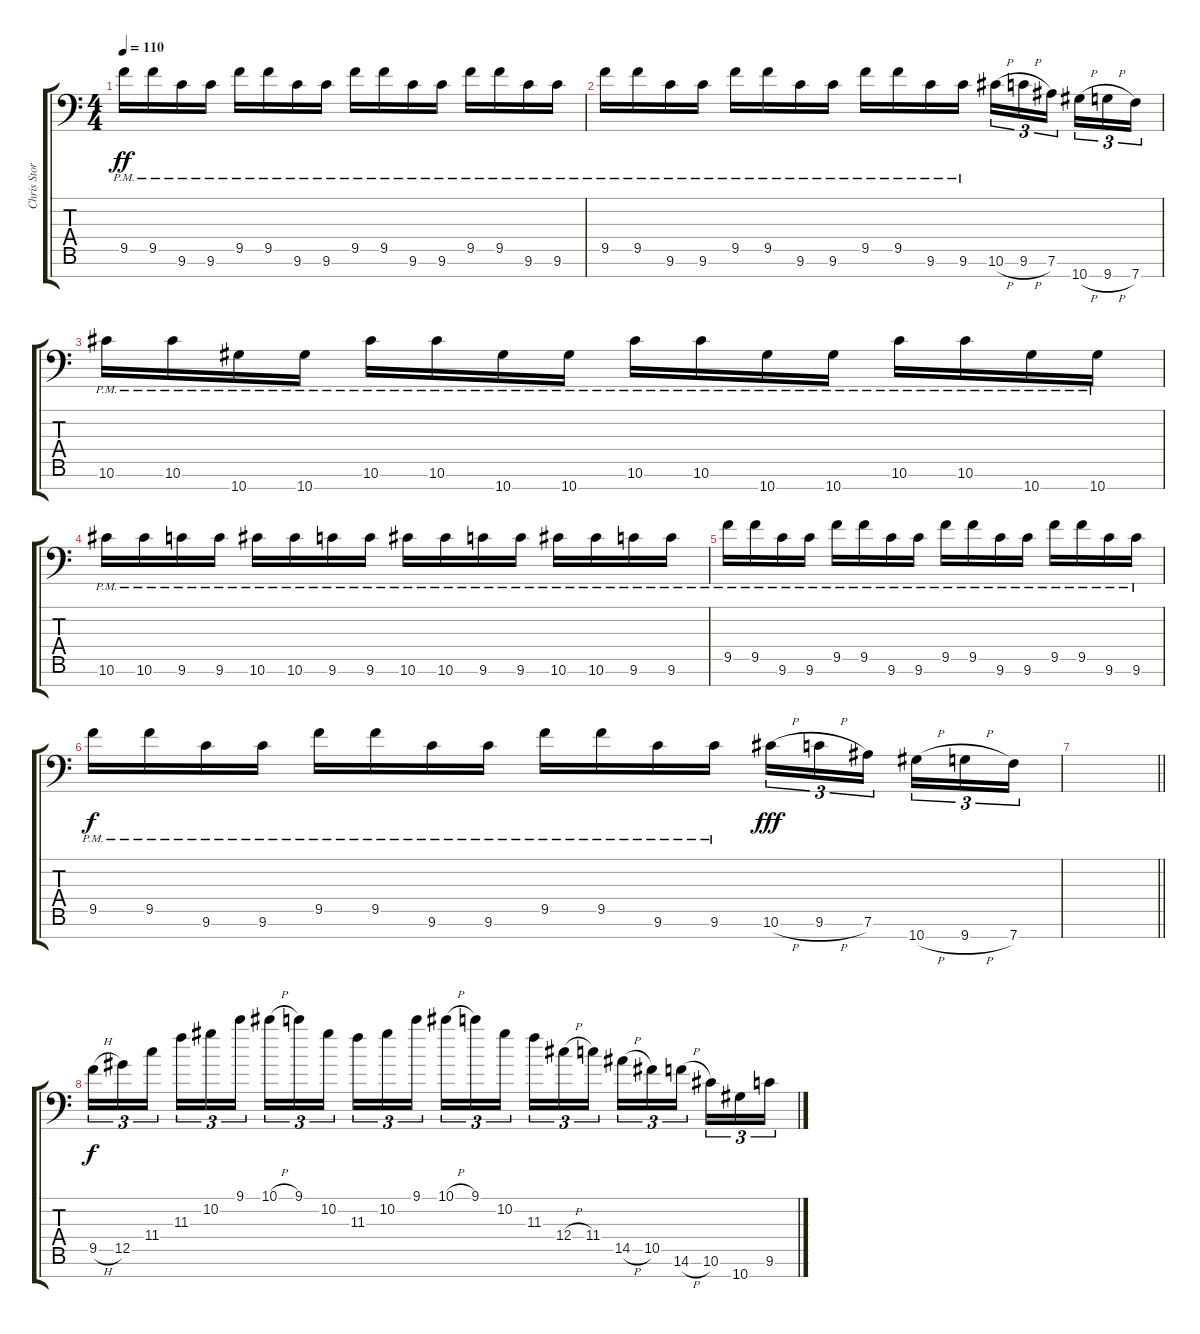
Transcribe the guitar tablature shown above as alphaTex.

\track ("Chris Storey (Sweeps)" "Chris Stor") {instrument distortionguitar}
\staff {score tabs}
\tuning (Eb4 Bb3 Gb3 Db3 Ab2 Eb2 Bb1) {hide}
\ts (4 4)
\tempo 110
\clef f4
\ks c
9.5{pm}.16{dy ff} 9.5{pm}.16 9.6{pm}.16 9.6{pm}.16 9.5{pm}.16 9.5{pm}.16 9.6{pm}.16 9.6{pm}.16 9.5{pm}.16 9.5{pm}.16 9.6{pm}.16 9.6{pm}.16 9.5{pm}.16 9.5{pm}.16 9.6{pm}.16 9.6{pm}.16 |
9.5{pm}.16 9.5{pm}.16 9.6{pm}.16 9.6{pm}.16 9.5{pm}.16 9.5{pm}.16 9.6{pm}.16 9.6{pm}.16 9.5{pm}.16 9.5{pm}.16 9.6{pm}.16 9.6{pm}.16 10.6{h}.16{tu (3 2)} 9.6{h}.16{tu (3 2)} 7.6.16{tu (3 2) beam splitsecondary} 10.7{h}.16{tu (3 2)} 9.7{h}.16{tu (3 2)} 7.7.16{tu (3 2)} |
10.6{pm}.16 10.6{pm}.16 10.7{pm}.16 10.7{pm}.16 10.6{pm}.16 10.6{pm}.16 10.7{pm}.16 10.7{pm}.16 10.6{pm}.16 10.6{pm}.16 10.7{pm}.16 10.7{pm}.16 10.6{pm}.16 10.6{pm}.16 10.7{pm}.16 10.7{pm}.16 |
10.6{pm}.16 10.6{pm}.16 9.6{pm}.16 9.6{pm}.16 10.6{pm}.16 10.6{pm}.16 9.6{pm}.16 9.6{pm}.16 10.6{pm}.16 10.6{pm}.16 9.6{pm}.16 9.6{pm}.16 10.6{pm}.16 10.6{pm}.16 9.6{pm}.16 9.6{pm}.16 |
9.5{pm}.16 9.5{pm}.16 9.6{pm}.16 9.6{pm}.16 9.5{pm}.16 9.5{pm}.16 9.6{pm}.16 9.6{pm}.16 9.5{pm}.16 9.5{pm}.16 9.6{pm}.16 9.6{pm}.16 9.5{pm}.16 9.5{pm}.16 9.6{pm}.16 9.6{pm}.16 |
9.5{pm}.16{dy f} 9.5{pm}.16 9.6{pm}.16 9.6{pm}.16 9.5{pm}.16 9.5{pm}.16 9.6{pm}.16 9.6{pm}.16 9.5{pm}.16 9.5{pm}.16 9.6{pm}.16 9.6{pm}.16 10.6{h}.16{tu (3 2) dy fff} 9.6{h}.16{tu (3 2)} 7.6.16{tu (3 2) beam splitsecondary} 10.7{h}.16{tu (3 2)} 9.7{h}.16{tu (3 2)} 7.7.16{tu (3 2)} |
\barLineRight lightlight
|
9.5{h}.16{tu (3 2) dy f balance 8} 12.5.16{tu (3 2)} 11.4.16{tu (3 2) beam splitsecondary} 11.3.16{tu (3 2)} 10.2.16{tu (3 2)} 9.1.16{tu (3 2)} 10.1{h}.16{tu (3 2)} 9.1.16{tu (3 2)} 10.2.16{tu (3 2) beam splitsecondary} 11.3.16{tu (3 2)} 10.2.16{tu (3 2)} 9.1.16{tu (3 2)} 10.1{h}.16{tu (3 2)} 9.1.16{tu (3 2)} 10.2.16{tu (3 2) beam splitsecondary} 11.3.16{tu (3 2)} 12.4{h}.16{tu (3 2)} 11.4.16{tu (3 2)} 14.5{h}.16{tu (3 2)} 10.5.16{tu (3 2)} 14.6{h}.16{tu (3 2) beam splitsecondary} 10.6.16{tu (3 2)} 10.7.16{tu (3 2)} 9.6.16{tu (3 2)}
